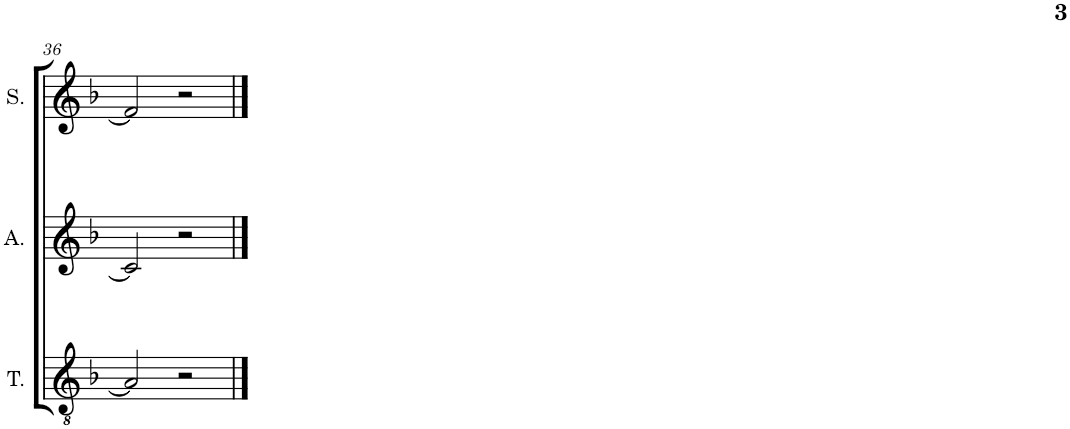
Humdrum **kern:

**kern	**kern	**kern
*part3	*part2	*part1
*staff3	*staff2	*staff1
*I"Tenor	*I"Alto	*I"Soprano
*I'T.	*I'A.	*I'S.
!!LO:PB:g=z
*clefGv2	*clefG2	*clefG2
*k[b-]	*k[b-]	*k[b-]
*M4/4	*M4/4	*M4/4
=36	=36	=36
2A/]	2c/]	2f/]
2r	2r	2r
==	==	==
*-	*-	*-
